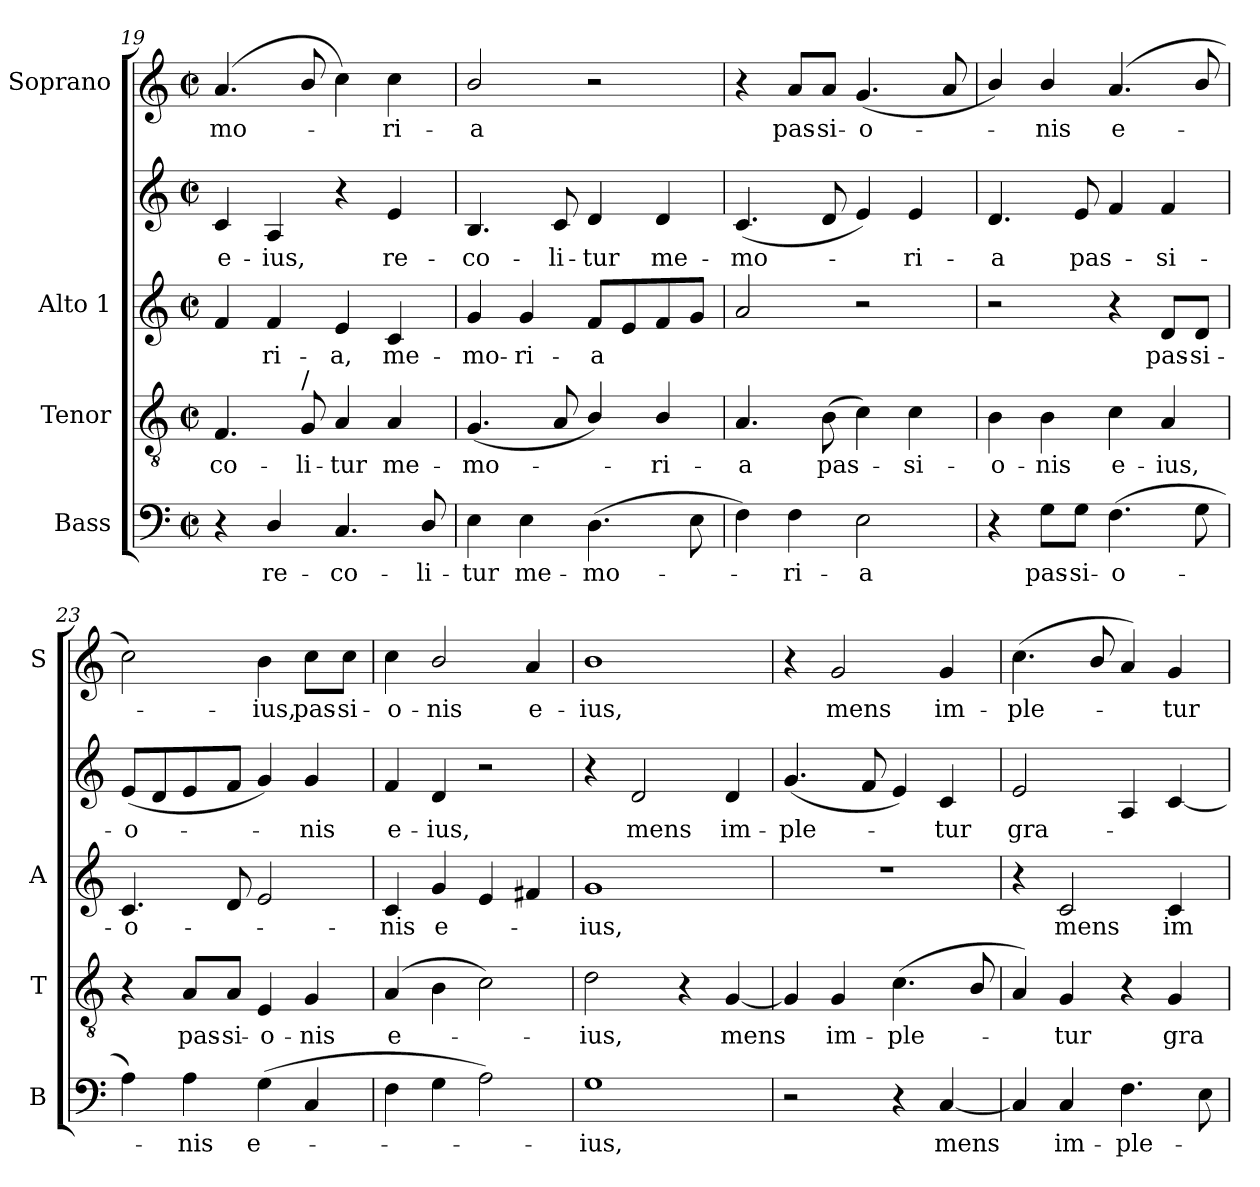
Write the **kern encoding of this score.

**kern	**text	**kern	**text	**kern	**text	**kern	**text	**kern	**text
*part4	*part4	*part3	*part3	*part2	*part2	*part2	*part2	*part1	*part1
*staff5	*staff5	*staff4	*staff4	*staff3	*staff3	*staff2	*staff2	*staff1	*staff1
*I"Bass	*	*I"Tenor	*	*I"Alto 1	*	*	*	*I"Soprano	*
*I'B	*	*I'T	*	*I'A	*	*	*	*I'S	*
!!LO:PB:g=z
*clefF4	*	*clefGv2	*	*clefG2	*	*clefG2	*	*clefG2	*
*k[]	*	*k[]	*	*k[]	*	*k[]	*	*k[]	*
*M2/2	*	*M2/2	*	*M2/2	*	*M2/2	*	*M2/2	*
*met(c|)	*	*met(c|)	*	*met(c|)	*	*met(c|)	*	*met(c|)	*
=19	=19	=19	=19	=19	=19	=19	=19	=19	=19
!	!	!	!LO:LY:b	!	!	!	!LO:LY:b	!	!LO:LY:b
4r	.	4.F/	-co-	4f/	.	4c/	e-	(<4.a/	-mo-
!	!LO:LY:b	!	!	!	!LO:LY:b	!	!LO:LY:b	!	!
4D/	re-	.	.	4f/	-ri-	4A/	-ius,	.	.
!	!	!LO:TX:a:t=/	!	!	!	!	!	!	!
!	!	!	!LO:LY:b	!	!	!	!	!	!
.	.	8G/	-li-	.	.	.	.	8b/	.
!	!LO:LY:b	!	!LO:LY:b	!	!LO:LY:b	!	!	!	!
4.C/	-co-	4A/	-tur	4e/	-a,	4r	.	4cc\)	.
!	!	!	!LO:LY:b	!	!LO:LY:b	!	!LO:LY:b	!	!LO:LY:b
.	.	4A/	me-	4c/	me-	4e/	re-	4cc\	ri-
!	!LO:LY:b	!	!	!	!	!	!	!	!
8D/	-li-	.	.	.	.	.	.	.	.
=20	=20	=20	=20	=20	=20	=20	=20	=20	=20
!	!LO:LY:b	!	!LO:LY:b	!	!LO:LY:b	!	!LO:LY:b	!	!LO:LY:b
4E\	-tur	(<4.G/	-mo-	4g/	-mo-	4.B/	-co-	2b/	-a
!	!LO:LY:b	!	!	!	!LO:LY:b	!	!	!	!
4E\	me-	.	.	4g/	-ri-	.	.	.	.
!	!	!	!	!	!	!	!LO:LY:b	!	!
.	.	8A/	.	.	.	8c/	-li-	.	.
!	!LO:LY:b	!	!	!	!LO:LY:b	!	!LO:LY:b	!	!
(>4.D\	-mo-	4B/)	.	8f/L	-a	4d/	-tur	2r	.
.	.	.	.	8e/	.	.	.	.	.
!	!	!	!LO:LY:b	!	!	!	!LO:LY:b	!	!
.	.	4B/	ri-	8f/	.	4d/	me-	.	.
8E\	.	.	.	8g/J	.	.	.	.	.
=21	=21	=21	=21	=21	=21	=21	=21	=21	=21
!	!	!	!LO:LY:b	!	!	!	!LO:LY:b	!	!
4F\)	.	4.A/	-a	2a/	.	(<4.c/	mo-	4r	.
!	!LO:LY:b	!	!	!	!	!	!	!	!LO:LY:b
4F\	ri-	.	.	.	.	.	.	8a/L	pas-
!	!	!	!LO:LY:b	!	!	!	!	!	!LO:LY:b
.	.	(>8B\	pas-	.	.	8d/	.	8a/J	-si-
!	!LO:LY:b	!	!	!	!	!	!	!	!LO:LY:b
2E\	-a	4c\)	.	2r	.	4e/)	.	(<4.g/	-o-
!	!	!	!LO:LY:b	!	!	!	!LO:LY:b	!	!
.	.	4c\	si-	.	.	4e/	ri-	.	.
.	.	.	.	.	.	.	.	8a/	.
=22	=22	=22	=22	=22	=22	=22	=22	=22	=22
!	!	!	!LO:LY:b	!	!	!	!LO:LY:b	!	!
4r	.	4B\	-o-	2r	.	4.d/	-a	4b/)	.
!	!LO:LY:b	!	!LO:LY:b	!	!	!	!	!	!LO:LY:b
8G\L	pas-	4B\	-nis	.	.	.	.	4b/	nis
!	!LO:LY:b	!	!	!	!	!	!LO:LY:b	!	!
8G\J	-si-	.	.	.	.	8e/	pas-	.	.
!	!LO:LY:b	!	!LO:LY:b	!	!	!	!	!	!LO:LY:b
(>4.F\	-o-	4c\	e-	4r	.	4f/	.	(<4.a/	e-
!	!	!	!LO:LY:b	!	!LO:LY:b	!	!LO:LY:b	!	!
.	.	4A/	-ius,	8d/L	-pas-	4f/	si-	.	.
!	!	!	!	!	!LO:LY:b	!	!	!	!
8G\	.	.	.	8d/J	-si-	.	.	8b/	.
=23	=23	=23	=23	=23	=23	=23	=23	=23	=23
!	!	!	!	!	!LO:LY:b	!	!LO:LY:b	!	!
4A\)	.	4r	.	4.c/	o-	(<8e/L	-o-	2cc\)	.
.	.	.	.	.	.	8d/	.	.	.
!	!LO:LY:b	!	!LO:LY:b	!	!	!	!	!	!
4A\	nis	8A/L	pas-	.	.	8e/	.	.	.
!	!	!	!LO:LY:b	!	!	!	!	!	!
.	.	8A/J	-si-	8d/	.	8f/J	.	.	.
!	!LO:LY:b	!	!LO:LY:b	!	!	!	!	!	!LO:LY:b
(>4G\	e-	4E/	-o-	2e/	.	4g/)	.	4b\	ius,
!	!	!	!LO:LY:b	!	!	!	!LO:LY:b	!	!LO:LY:b
4C/	.	4G/	-nis	.	.	4g/	nis	8cc\L	pas-
!	!	!	!	!	!	!	!	!	!LO:LY:b
.	.	.	.	.	.	.	.	8cc\J	-si-
=24	=24	=24	=24	=24	=24	=24	=24	=24	=24
!	!	!	!LO:LY:b	!	!LO:LY:b	!	!LO:LY:b	!	!LO:LY:b
4F\	.	(>4A/	e-	4c/	nis	4f/	e-	4cc\	-o-
!	!	!	!	!	!LO:LY:b	!	!LO:LY:b	!	!LO:LY:b
4G\	.	4B\	.	4g/	e-	4d/	-ius,	2b/	-nis
2A\)	.	2c\)	.	4e/	.	2r	.	.	.
!	!	!	!	!	!	!	!	!	!LO:LY:b
.	.	.	.	4f#X/	.	.	.	4a/	e-
!!LO:LB:g=z
=25	=25	=25	=25	=25	=25	=25	=25	=25	=25
!	!LO:LY:b	!	!LO:LY:b	!	!LO:LY:b	!	!	!	!LO:LY:b
1G	ius,	2d\	ius,	1g	-ius,	4r	.	1b	-ius,
!	!	!	!	!	!	!	!LO:LY:b	!	!
.	.	.	.	.	.	2d/	mens	.	.
.	.	4r	.	.	.	.	.	.	.
!	!	!	!LO:LY:b	!	!	!	!LO:LY:b	!	!
.	.	[4G/	mens	.	.	4d/	im-	.	.
=26	=26	=26	=26	=26	=26	=26	=26	=26	=26
!	!	!	!	!	!	!	!LO:LY:b	!	!
2r	.	4G/]	.	1r	.	(<4.g/	ple-	4r	.
!	!	!	!LO:LY:b	!	!	!	!	!	!LO:LY:b
.	.	4G/	im-	.	.	.	.	2g/	mens
.	.	.	.	.	.	8f/	.	.	.
!	!	!	!LO:LY:b	!	!	!	!	!	!
4r	.	(<4.c\	-ple-	.	.	4e/)	.	.	.
!	!LO:LY:b	!	!	!	!	!	!LO:LY:b	!	!LO:LY:b
[4C/	mens	.	.	.	.	4c/	tur	4g/	im-
.	.	8B/	.	.	.	.	.	.	.
=27	=27	=27	=27	=27	=27	=27	=27	=27	=27
!	!	!	!	!	!	!	!LO:LY:b	!	!LO:LY:b
4C/]	.	4A/)	.	4r	.	2e/	gra-	(<4.cc\	-ple-
!	!LO:LY:b	!	!LO:LY:b	!	!LO:LY:b	!	!	!	!
4C/	im-	4G/	tur	2c/	mens	.	.	.	.
.	.	.	.	.	.	.	.	8b/	.
!	!LO:LY:b	!	!	!	!	!	!	!	!
4.F\	-ple-	4r	.	.	.	4A/	.	4a/)	.
!	!	!	!LO:LY:b	!	!LO:LY:b	!	!	!	!LO:LY:b
.	.	4G/	gra-	4c/	im-	[4c/	.	4g/	-tur
8E\	.	.	.	.	.	.	.	.	.
=	=	=	=	=	=	=	=	=	=
*-	*-	*-	*-	*-	*-	*-	*-	*-	*-
